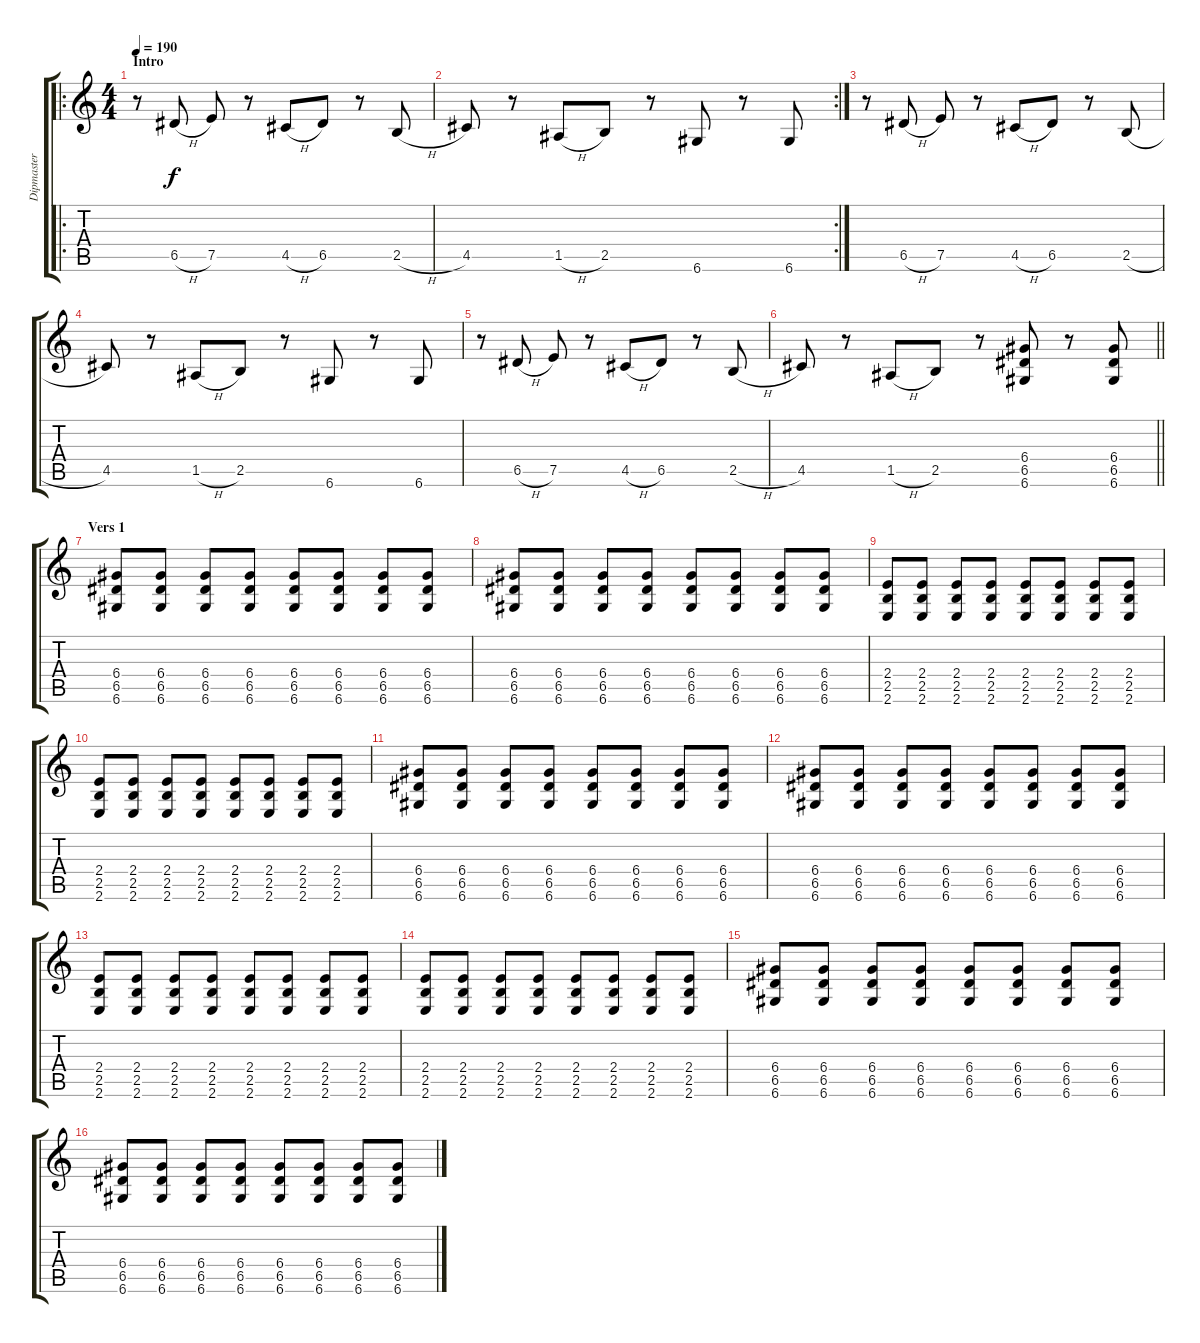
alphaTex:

\track ("Dipmaster" "Dipmaster") {instrument distortionguitar}
\staff {score tabs}
\tuning (E4 B3 G3 D3 A2 D2) {hide}
\ro
\ts (4 4)
\section ("" "Intro")
\tempo 190
\clef g2
\ks c
r.8{dy f instrument distortionguitar} 6.5{h}.8 7.5.8 r.8 4.5{h}.8 6.5.8 r.8 2.5{h}.8 |
\rc 2
4.5.8 r.8 1.5{h}.8 2.5.8 r.8 6.6.8 r.8 6.6.8 |
r.8 6.5{h}.8 7.5.8 r.8 4.5{h}.8 6.5.8 r.8 2.5{h}.8 |
4.5.8 r.8 1.5{h}.8 2.5.8 r.8 6.6.8 r.8 6.6.8 |
r.8 6.5{h}.8 7.5.8 r.8 4.5{h}.8 6.5.8 r.8 2.5{h}.8 |
\barLineRight lightlight
4.5.8 r.8 1.5{h}.8 2.5.8 r.8 (6.4 6.5 6.6).8 r.8 (6.4 6.5 6.6).8 |
\section ("" "Vers 1")
(6.4 6.5 6.6).8{instrument electricguitarmuted} (6.4 6.5 6.6).8 (6.4 6.5 6.6).8 (6.4 6.5 6.6).8 (6.4 6.5 6.6).8 (6.4 6.5 6.6).8 (6.4 6.5 6.6).8 (6.4 6.5 6.6).8 |
(6.4 6.5 6.6).8 (6.4 6.5 6.6).8 (6.4 6.5 6.6).8 (6.4 6.5 6.6).8 (6.4 6.5 6.6).8 (6.4 6.5 6.6).8 (6.4 6.5 6.6).8 (6.4 6.5 6.6).8 |
(2.4 2.5 2.6).8 (2.4 2.5 2.6).8 (2.4 2.5 2.6).8 (2.4 2.5 2.6).8 (2.4 2.5 2.6).8 (2.4 2.5 2.6).8 (2.4 2.5 2.6).8 (2.4 2.5 2.6).8 |
(2.4 2.5 2.6).8 (2.4 2.5 2.6).8 (2.4 2.5 2.6).8 (2.4 2.5 2.6).8 (2.4 2.5 2.6).8 (2.4 2.5 2.6).8 (2.4 2.5 2.6).8 (2.4 2.5 2.6).8 |
(6.4 6.5 6.6).8{instrument electricguitarmuted} (6.4 6.5 6.6).8 (6.4 6.5 6.6).8 (6.4 6.5 6.6).8 (6.4 6.5 6.6).8 (6.4 6.5 6.6).8 (6.4 6.5 6.6).8 (6.4 6.5 6.6).8 |
(6.4 6.5 6.6).8 (6.4 6.5 6.6).8 (6.4 6.5 6.6).8 (6.4 6.5 6.6).8 (6.4 6.5 6.6).8 (6.4 6.5 6.6).8 (6.4 6.5 6.6).8 (6.4 6.5 6.6).8 |
(2.4 2.5 2.6).8 (2.4 2.5 2.6).8 (2.4 2.5 2.6).8 (2.4 2.5 2.6).8 (2.4 2.5 2.6).8 (2.4 2.5 2.6).8 (2.4 2.5 2.6).8 (2.4 2.5 2.6).8 |
(2.4 2.5 2.6).8 (2.4 2.5 2.6).8 (2.4 2.5 2.6).8 (2.4 2.5 2.6).8 (2.4 2.5 2.6).8 (2.4 2.5 2.6).8 (2.4 2.5 2.6).8 (2.4 2.5 2.6).8 |
(6.4 6.5 6.6).8{instrument electricguitarmuted} (6.4 6.5 6.6).8 (6.4 6.5 6.6).8 (6.4 6.5 6.6).8 (6.4 6.5 6.6).8 (6.4 6.5 6.6).8 (6.4 6.5 6.6).8 (6.4 6.5 6.6).8 |
(6.4 6.5 6.6).8 (6.4 6.5 6.6).8 (6.4 6.5 6.6).8 (6.4 6.5 6.6).8 (6.4 6.5 6.6).8 (6.4 6.5 6.6).8 (6.4 6.5 6.6).8 (6.4 6.5 6.6).8
